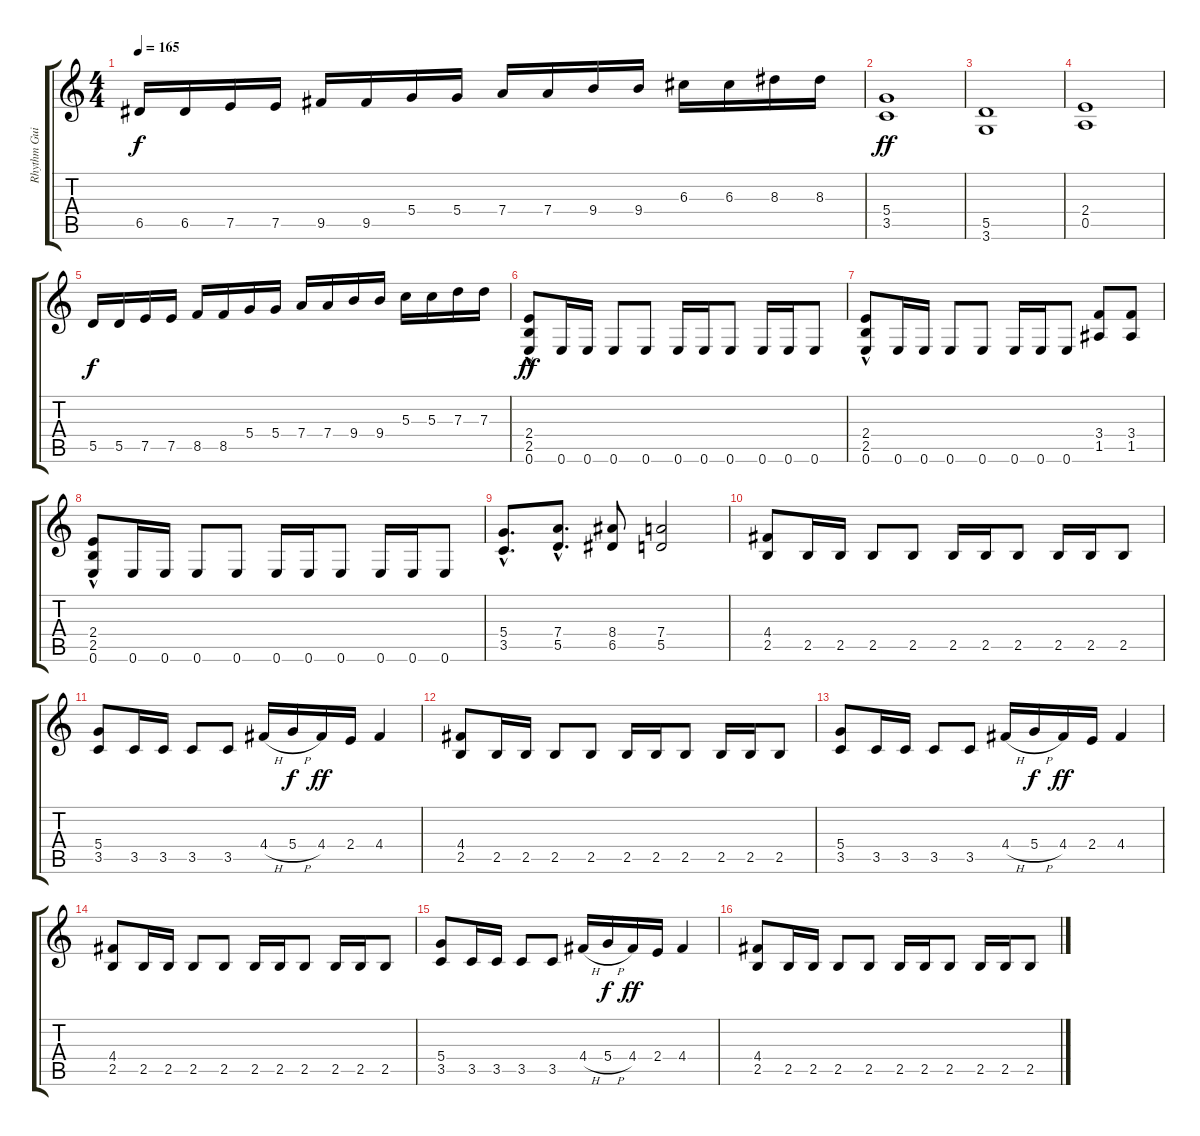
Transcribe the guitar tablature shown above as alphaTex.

\track ("Rhythm Guitar" "Rhythm Gui") {instrument distortionguitar}
\staff {score tabs}
\tuning (E4 B3 G3 D3 A2 E2) {hide}
\ts (4 4)
\tempo 165
\clef g2
\ks c
6.5.16{dy f} 6.5.16 7.5.16 7.5.16 9.5.16 9.5.16 5.4.16 5.4.16 7.4.16 7.4.16 9.4.16 9.4.16 6.3.16 6.3.16 8.3.16 8.3.16 |
(5.4 3.5).1{dy ff} |
(5.5 3.6).1 |
(2.4 0.5).1 |
5.5.16{dy f} 5.5.16 7.5.16 7.5.16 8.5.16 8.5.16 5.4.16 5.4.16 7.4.16 7.4.16 9.4.16 9.4.16 5.3.16 5.3.16 7.3.16 7.3.16 |
(2.4 2.5 0.6{hac}).8{dy ff} 0.6.16 0.6.16 0.6.8 0.6.8 0.6.16 0.6.16 0.6.8 0.6.16 0.6.16 0.6.8 |
(2.4 2.5 0.6{hac}).8 0.6.16 0.6.16 0.6.8 0.6.8 0.6.16 0.6.16 0.6.8 (3.4 1.5).8 (3.4 1.5).8 |
(2.4 2.5 0.6{hac}).8 0.6.16 0.6.16 0.6.8 0.6.8 0.6.16 0.6.16 0.6.8 0.6.16 0.6.16 0.6.8 |
(5.4{hac} 3.5{hac}).8{d} (7.4{hac} 5.5{hac}).8{d} (8.4 6.5).8 (7.4 5.5).2 |
(4.4 2.5).8 2.5.16 2.5.16 2.5.8 2.5.8 2.5.16 2.5.16 2.5.8 2.5.16 2.5.16 2.5.8 |
(5.4 3.5).8 3.5.16 3.5.16 3.5.8 3.5.8 4.4{h}.16 5.4{h}.16{dy f} 4.4.16{dy ff} 2.4.16 4.4.4 |
(4.4 2.5).8 2.5.16 2.5.16 2.5.8 2.5.8 2.5.16 2.5.16 2.5.8 2.5.16 2.5.16 2.5.8 |
(5.4 3.5).8 3.5.16 3.5.16 3.5.8 3.5.8 4.4{h}.16 5.4{h}.16{dy f} 4.4.16{dy ff} 2.4.16 4.4.4 |
(4.4 2.5).8 2.5.16 2.5.16 2.5.8 2.5.8 2.5.16 2.5.16 2.5.8 2.5.16 2.5.16 2.5.8 |
(5.4 3.5).8 3.5.16 3.5.16 3.5.8 3.5.8 4.4{h}.16 5.4{h}.16{dy f} 4.4.16{dy ff} 2.4.16 4.4.4 |
(4.4 2.5).8 2.5.16 2.5.16 2.5.8 2.5.8 2.5.16 2.5.16 2.5.8 2.5.16 2.5.16 2.5.8
